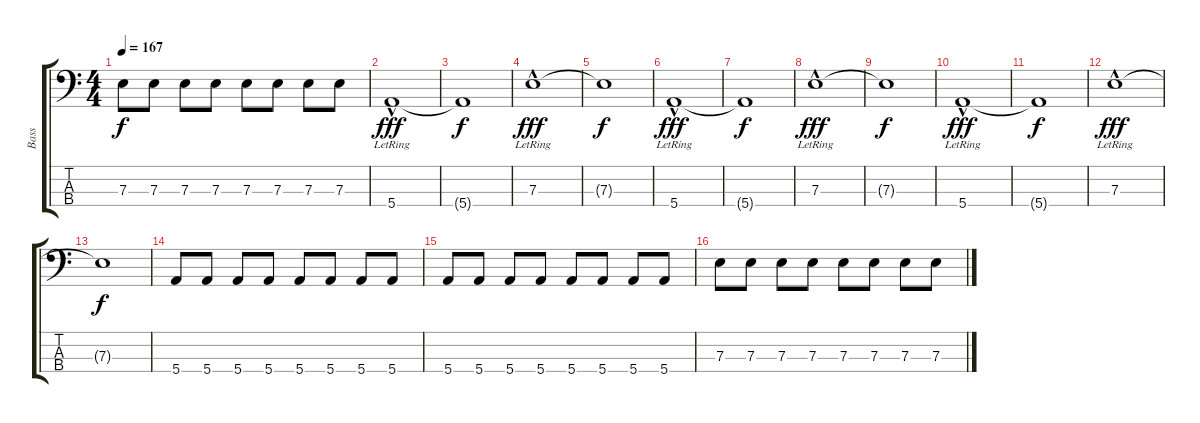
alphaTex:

\track ("Bass" "Bass") {instrument electricbasspick}
\staff {score tabs}
\tuning (G2 D2 A1 E1) {hide}
\ts (4 4)
\tempo 167
\clef f4
\ks c
7.3.8{dy f} 7.3.8 7.3.8 7.3.8 7.3.8 7.3.8 7.3.8 7.3.8 |
5.4{hac lr}.1{dy fff} |
5.4{t}.1{dy f} |
7.3{hac lr}.1{dy fff} |
7.3{t}.1{dy f} |
5.4{hac lr}.1{dy fff} |
5.4{t}.1{dy f} |
7.3{hac lr}.1{dy fff} |
7.3{t}.1{dy f} |
5.4{hac lr}.1{dy fff} |
5.4{t}.1{dy f} |
7.3{hac lr}.1{dy fff} |
7.3{t}.1{dy f} |
5.4.8 5.4.8 5.4.8 5.4.8 5.4.8 5.4.8 5.4.8 5.4.8 |
5.4.8 5.4.8 5.4.8 5.4.8 5.4.8 5.4.8 5.4.8 5.4.8 |
7.3.8 7.3.8 7.3.8 7.3.8 7.3.8 7.3.8 7.3.8 7.3.8
